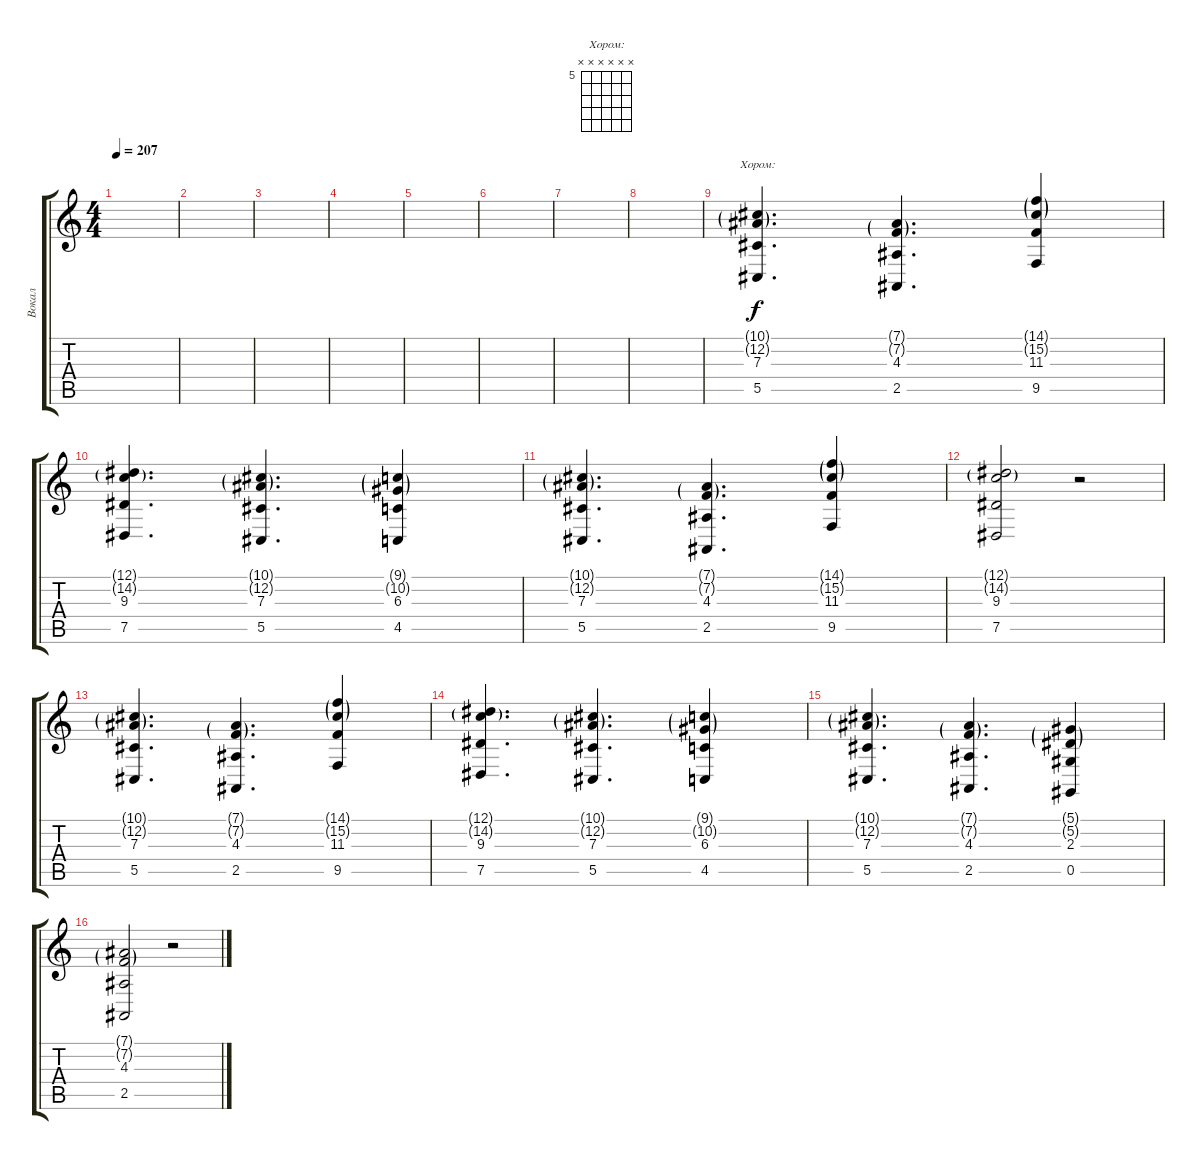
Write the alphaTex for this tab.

\track ("Вокал" "Вокал") {instrument voiceoohs}
\staff {score tabs}
\tuning (Eb4 Bb3 Gb3 Db3 Ab2 Eb2) {hide}
\chord ("Хором:" x x x x x x) {firstfret 5}
\ts (4 4)
\tempo 207
\clef g2
\ks c
|
|
|
|
|
|
|
|
(10.1{g} 12.2{g} 7.3 5.5).4{d ch "Хором:" volume 13 instrument voiceoohs} (7.1{g} 7.2{g} 4.3 2.5).4{d} (14.1{g} 15.2{g} 11.3 9.5).4 |
(12.1{g} 14.2{g} 9.3 7.5).4{d} (10.1{g} 12.2{g} 7.3 5.5).4{d} (9.1{g} 10.2{g} 6.3 4.5).4 |
(10.1{g} 12.2{g} 7.3 5.5).4{d} (7.1{g} 7.2{g} 4.3 2.5).4{d} (14.1{g} 15.2{g} 11.3 9.5).4 |
(12.1{g} 14.2{g} 9.3 7.5).2 r.2 |
(10.1{g} 12.2{g} 7.3 5.5).4{d} (7.1{g} 7.2{g} 4.3 2.5).4{d} (14.1{g} 15.2{g} 11.3 9.5).4 |
(12.1{g} 14.2{g} 9.3 7.5).4{d} (10.1{g} 12.2{g} 7.3 5.5).4{d} (9.1{g} 10.2{g} 6.3 4.5).4 |
(10.1{g} 12.2{g} 7.3 5.5).4{d} (7.1{g} 7.2{g} 4.3 2.5).4{d} (5.1{g} 5.2{g} 2.3 0.5).4 |
(7.1{g} 7.2{g} 4.3 2.5).2 r.2
